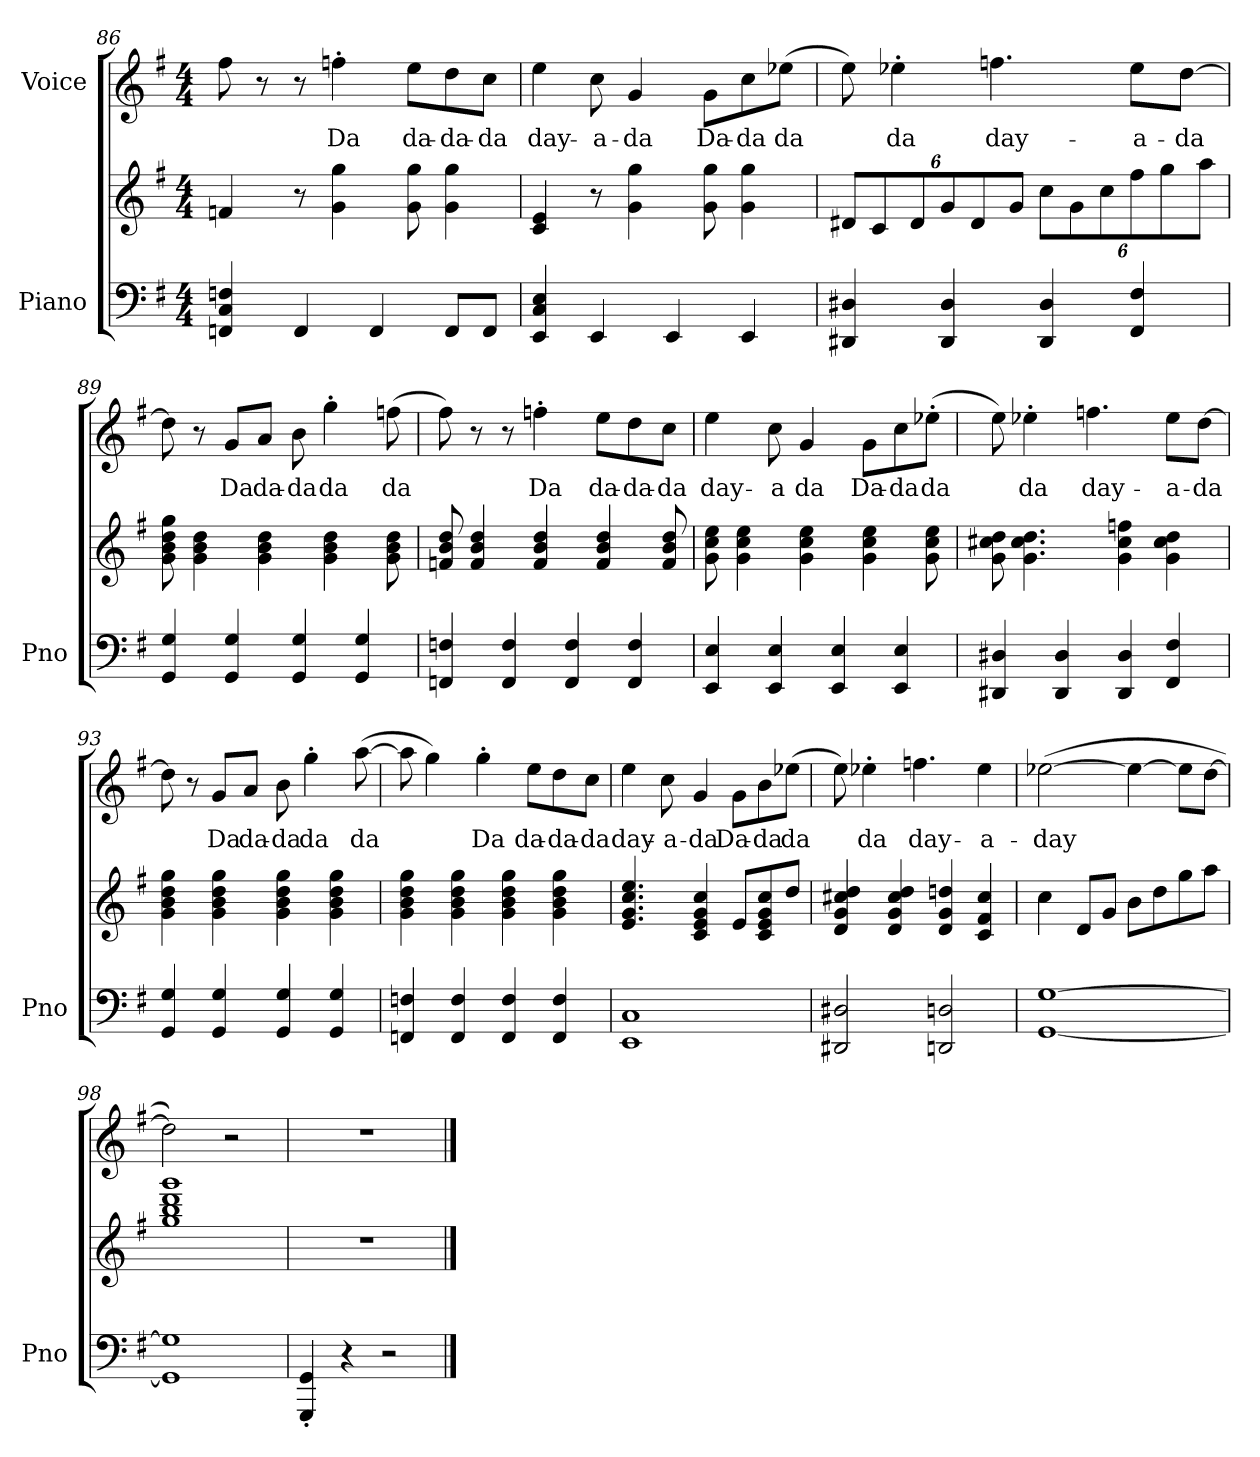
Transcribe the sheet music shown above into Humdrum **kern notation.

**kern	**kern	**kern	**text
*part2	*part2	*part1	*part1
*staff3	*staff2	*staff1	*staff1
*I"Piano	*	*I"Voice	*
*I'Pno	*	*	*
*clefF4	*clefG2	*clefG2	*
*k[f#]	*k[f#]	*k[f#]	*
*M4/4	*M4/4	*M4/4	*
=86	=86	=86	=86
4FFn/ 4C/ 4Fn/	4fn/	8ff#\	.
.	.	8r	.
4FF/	8r	8r	.
!	!	!	!LO:LY:b
.	4g\ 4gg\	4ffn'\	Da
4FF/	.	.	.
!	!	!	!LO:LY:b
.	8g\ 8gg\	8ee\L	da-
!	!	!	!LO:LY:b
8FF/L	4g\ 4gg\	8dd\	-da-
!	!	!	!LO:LY:b
8FF/J	.	8cc\J	-da
=87	=87	=87	=87
!	!	!	!LO:LY:b
4EE/ 4C/ 4E/	4c/ 4e/	4ee\	day-
!	!	!	!LO:LY:b
4EE/	8r	8cc\	-a-
!	!	!	!LO:LY:b
.	4g\ 4gg\	4g/	-da
4EE/	.	.	.
!	!	!	!LO:LY:b
.	8g\ 8gg\	8g\L	Da-
!	!	!	!LO:LY:b
4EE/	4g\ 4gg\	8cc\	-da
!	!	!	!LO:LY:b
.	.	(>8ee-X\J	da
=88	=88	=88	=88
*	*Xbrackettup	*	*
4DD#X/ 4D#X/	12d#X/L	8ee\)	.
.	12c/	.	.
!	!	!	!LO:LY:b
.	.	4ee-X'\	da
.	12d#/	.	.
4DD#/ 4D#/	12g/	.	.
.	12d#/	.	.
!	!	!	!LO:LY:b
.	.	4.ffn\	day-
.	12g/J	.	.
4DD#/ 4D#/	12cc\L	.	.
.	12g\	.	.
.	12cc\	.	.
!	!	!	!LO:LY:b
4FF#/ 4F#/	12ff#\	8ee-\L	-a-
.	12gg\	.	.
!	!	!	!LO:LY:b
.	.	[8dd\J	-da
.	12aa\J	.	.
!!LO:LB:g=z
=89	=89	=89	=89
4GG/ 4G/	8g\ 8b\ 8dd\ 8gg\	8dd\]	.
.	4g\ 4b\ 4dd\	8r	.
!	!	!	!LO:LY:b
4GG/ 4G/	.	8g/L	Da
!	!	!	!LO:LY:b
.	4g\ 4b\ 4dd\	8a/J	da-
!	!	!	!LO:LY:b
4GG/ 4G/	.	8b\	-da
!	!	!	!LO:LY:b
.	4g\ 4b\ 4dd\	4gg'\	da
4GG/ 4G/	.	.	.
!	!	!	!LO:LY:b
.	8g\ 8b\ 8dd\	(>8ffn\	da
=90	=90	=90	=90
4FFn/ 4Fn/	8fn/ 8b/ 8dd/	8ff#\)	.
.	4f/ 4b/ 4dd/	8r	.
4FF/ 4F/	.	8r	.
!	!	!	!LO:LY:b
.	4f/ 4b/ 4dd/	4ffn'\	Da
4FF/ 4F/	.	.	.
!	!	!	!LO:LY:b
.	4f/ 4b/ 4dd/	8ee\L	da-
!	!	!	!LO:LY:b
4FF/ 4F/	.	8dd\	-da-
!	!	!	!LO:LY:b
.	8f/ 8b/ 8dd/	8cc\J	-da
=91	=91	=91	=91
!	!	!	!LO:LY:b
4EE/ 4E/	8g\ 8cc\ 8ee\	4ee\	day-
.	4g\ 4cc\ 4ee\	.	.
!	!	!	!LO:LY:b
4EE/ 4E/	.	8cc\	-a
!	!	!	!LO:LY:b
.	4g\ 4cc\ 4ee\	4g/	da
4EE/ 4E/	.	.	.
!	!	!	!LO:LY:b
.	4g\ 4cc\ 4ee\	8g\L	Da-
!	!	!	!LO:LY:b
4EE/ 4E/	.	8cc\	-da
!	!	!	!LO:LY:b
.	8g\ 8cc\ 8ee\	(>8ee-X'\J	da
=92	=92	=92	=92
4DD#X/ 4D#X/	8g\ 8cc#X\ 8dd\	8ee\)	.
!	!	!	!LO:LY:b
.	4.g\ 4.cc#\ 4.dd\	4ee-X'\	da
4DD#/ 4D#/	.	.	.
!	!	!	!LO:LY:b
.	.	4.ffn\	day-
4DD#/ 4D#/	4g\ 4cc#\ 4ffn\	.	.
!	!	!	!LO:LY:b
4FF#/ 4F#/	4g\ 4cc#\ 4dd\	8ee-\L	-a-
!	!	!	!LO:LY:b
.	.	[8dd\J	-da
!!LO:PB:g=z
=93	=93	=93	=93
4GG/ 4G/	4g\ 4b\ 4dd\ 4gg\	8dd\]	.
.	.	8r	.
!	!	!	!LO:LY:b
4GG/ 4G/	4g\ 4b\ 4dd\ 4gg\	8g/L	Da
!	!	!	!LO:LY:b
.	.	8a/J	da-
!	!	!	!LO:LY:b
4GG/ 4G/	4g\ 4b\ 4dd\ 4gg\	8b\	-da
!	!	!	!LO:LY:b
.	.	4gg'\	da
4GG/ 4G/	4g\ 4b\ 4dd\ 4gg\	.	.
!	!	!	!LO:LY:b
.	.	(>[8aa\	da
=94	=94	=94	=94
4FFn/ 4Fn/	4g\ 4b\ 4dd\ 4gg\	8aa\]	.
.	.	4gg\)	.
4FF/ 4F/	4g\ 4b\ 4dd\ 4gg\	.	.
!	!	!	!LO:LY:b
.	.	4gg'\	Da
4FF/ 4F/	4g\ 4b\ 4dd\ 4gg\	.	.
!	!	!	!LO:LY:b
.	.	8ee\L	da-
!	!	!	!LO:LY:b
4FF/ 4F/	4g\ 4b\ 4dd\ 4gg\	8dd\	-da-
!	!	!	!LO:LY:b
.	.	8cc\J	-da
=95	=95	=95	=95
!	!	!	!LO:LY:b
1EE 1C	4.e/ 4.g/ 4.cc/ 4.ee/	4ee\	day-
!	!	!	!LO:LY:b
.	.	8cc\	-a-
!	!	!	!LO:LY:b
.	4c/ 4e/ 4g/ 4cc/	4g/	-da
!	!	!	!LO:LY:b
.	8e/L	8g\L	Da-
!	!	!	!LO:LY:b
.	8c/ 8e/ 8g/ 8cc/	8b\	-da
!	!	!	!LO:LY:b
.	8dd/J	(>8ee-X\J	da
!!LO:LB:g=z
=96	=96	=96	=96
2DD#X/ 2D#X/	4d/ 4g/ 4cc#X/ 4dd/	8ee\)	.
!	!	!	!LO:LY:b
.	.	4ee-X'\	da
.	4d/ 4g/ 4cc#/ 4dd/	.	.
!	!	!	!LO:LY:b
.	.	4.ffn\	day-
2DDn/ 2Dn/	4d/ 4g/ 4ddn/	.	.
!	!	!	!LO:LY:b
.	4c/ 4f#/ 4cc#/	4ee-\	-a-
=97	=97	=97	=97
!	!	!	!LO:LY:b
[1GG [1G	4cc\	(>[2ee-X\	-day
.	8d/L	.	.
.	8g/J	.	.
.	8b\L	4ee-\_	.
.	8dd\	.	.
.	8gg\	8ee-\L]	.
.	8aa\J	[8dd\J	.
=98	=98	=98	=98
1GG] 1G]	1gg 1bb 1ddd 1ggg	2dd\])	.
.	.	2r	.
=99	=99	=99	=99
4GGG/' 4GG/'	1r	1r	.
4r	.	.	.
2r	.	.	.
==	==	==	==
*-	*-	*-	*-
